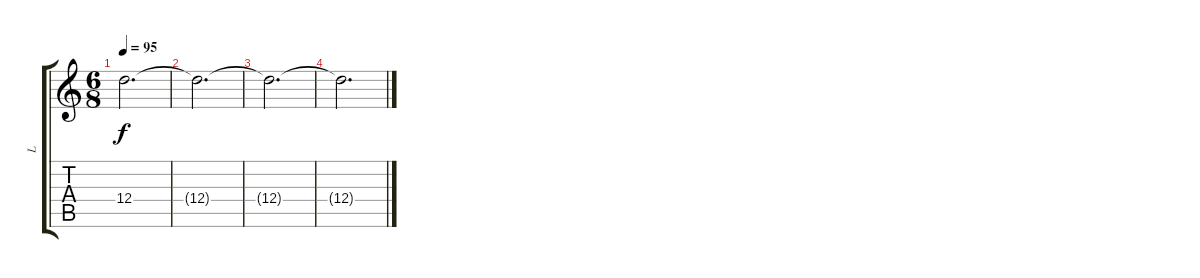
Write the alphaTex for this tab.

\track ("L" "L") {instrument distortionguitar}
\staff {score tabs}
\tuning (E4 B3 G3 D3 A2 D2) {hide}
\ts (6 8)
\tempo 95
\clef g2
\ks c
12.4{t}.2{d dy f} |
12.4{t}.2{d} |
12.4{t}.2{d} |
12.4{t}.2{d}
